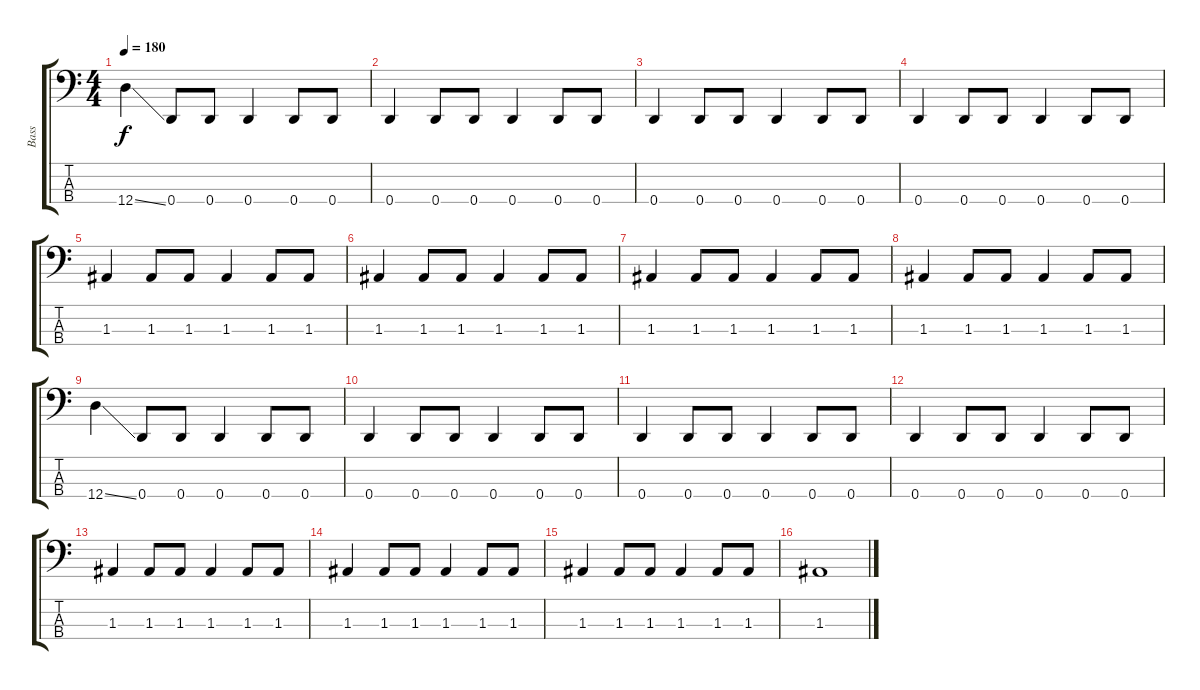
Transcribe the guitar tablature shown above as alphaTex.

\track ("Bass" "Bass") {instrument electricbassfinger}
\staff {score tabs}
\tuning (G2 D2 A1 D1) {hide}
\ts (4 4)
\tempo 180
\clef f4
\ks c
12.4{ss}.4{dy f} 0.4.8 0.4.8 0.4.4 0.4.8 0.4.8 |
0.4.4 0.4.8 0.4.8 0.4.4 0.4.8 0.4.8 |
0.4.4 0.4.8 0.4.8 0.4.4 0.4.8 0.4.8 |
0.4.4 0.4.8 0.4.8 0.4.4 0.4.8 0.4.8 |
1.3.4 1.3.8 1.3.8 1.3.4 1.3.8 1.3.8 |
1.3.4 1.3.8 1.3.8 1.3.4 1.3.8 1.3.8 |
1.3.4 1.3.8 1.3.8 1.3.4 1.3.8 1.3.8 |
1.3.4 1.3.8 1.3.8 1.3.4 1.3.8 1.3.8 |
12.4{ss}.4 0.4.8 0.4.8 0.4.4 0.4.8 0.4.8 |
0.4.4 0.4.8 0.4.8 0.4.4 0.4.8 0.4.8 |
0.4.4 0.4.8 0.4.8 0.4.4 0.4.8 0.4.8 |
0.4.4 0.4.8 0.4.8 0.4.4 0.4.8 0.4.8 |
1.3.4 1.3.8 1.3.8 1.3.4 1.3.8 1.3.8 |
1.3.4 1.3.8 1.3.8 1.3.4 1.3.8 1.3.8 |
1.3.4 1.3.8 1.3.8 1.3.4 1.3.8 1.3.8 |
1.3.1
